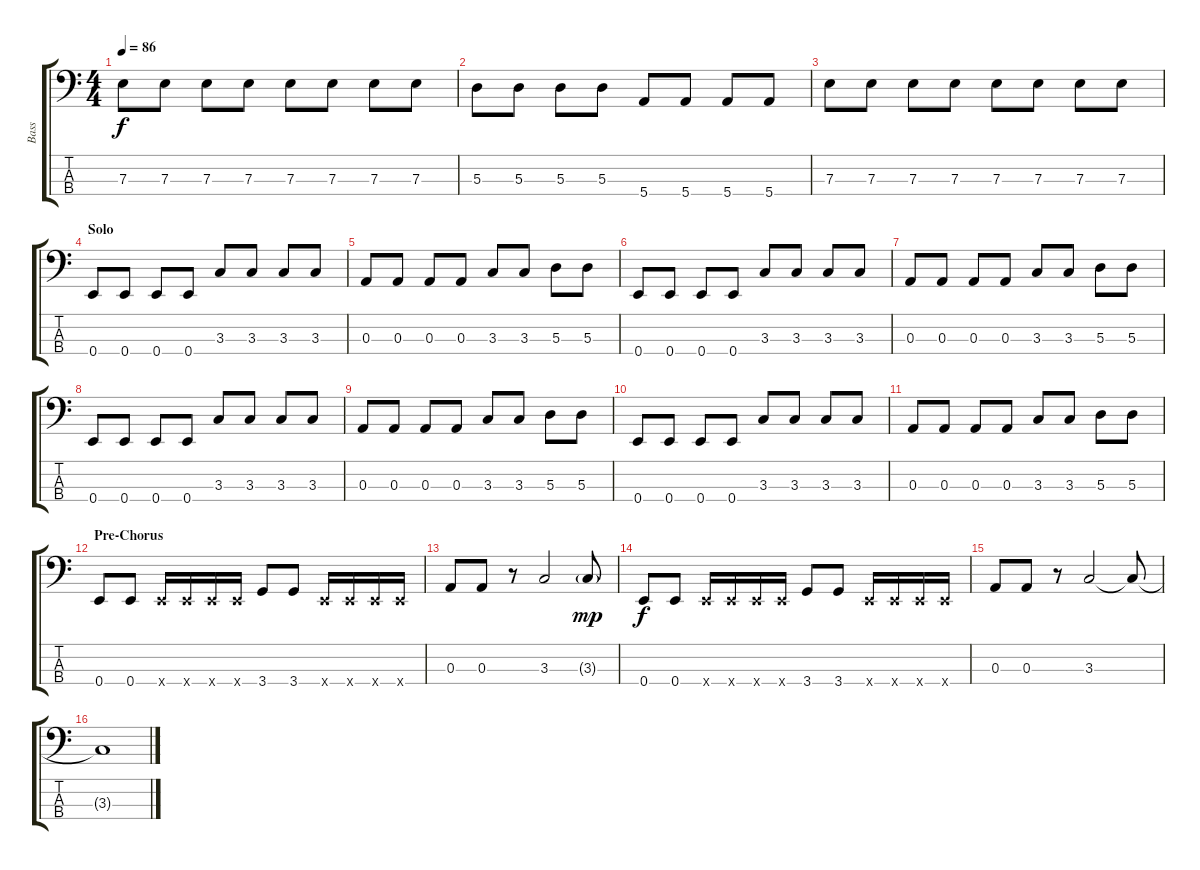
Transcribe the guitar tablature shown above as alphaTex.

\track ("Bass" "Bass") {instrument electricbassfinger}
\staff {score tabs}
\tuning (G2 D2 A1 E1) {hide}
\ts (4 4)
\tempo 86
\clef f4
\ks c
7.3.8{dy f} 7.3.8 7.3.8 7.3.8 7.3.8 7.3.8 7.3.8 7.3.8 |
5.3.8 5.3.8 5.3.8 5.3.8 5.4.8 5.4.8 5.4.8 5.4.8 |
7.3.8 7.3.8 7.3.8 7.3.8 7.3.8 7.3.8 7.3.8 7.3.8 |
\section ("" "Solo")
0.4.8 0.4.8 0.4.8 0.4.8 3.3.8 3.3.8 3.3.8 3.3.8 |
0.3.8 0.3.8 0.3.8 0.3.8 3.3.8 3.3.8 5.3.8 5.3.8 |
0.4.8 0.4.8 0.4.8 0.4.8 3.3.8 3.3.8 3.3.8 3.3.8 |
0.3.8 0.3.8 0.3.8 0.3.8 3.3.8 3.3.8 5.3.8 5.3.8 |
0.4.8 0.4.8 0.4.8 0.4.8 3.3.8 3.3.8 3.3.8 3.3.8 |
0.3.8 0.3.8 0.3.8 0.3.8 3.3.8 3.3.8 5.3.8 5.3.8 |
0.4.8 0.4.8 0.4.8 0.4.8 3.3.8 3.3.8 3.3.8 3.3.8 |
0.3.8 0.3.8 0.3.8 0.3.8 3.3.8 3.3.8 5.3.8 5.3.8 |
\section ("" "Pre-Chorus")
0.4.8 0.4.8 0.4{x}.16 0.4{x}.16 0.4{x}.16 0.4{x}.16 3.4.8 3.4.8 0.4{x}.16 0.4{x}.16 0.4{x}.16 0.4{x}.16 |
0.3.8 0.3.8 r.8 3.3.2 3.3{g}.8{dy mp} |
0.4.8{dy f} 0.4.8 0.4{x}.16 0.4{x}.16 0.4{x}.16 0.4{x}.16 3.4.8 3.4.8 0.4{x}.16 0.4{x}.16 0.4{x}.16 0.4{x}.16 |
0.3.8 0.3.8 r.8 3.3.2 3.3{t}.8 |
3.3{t}.1
